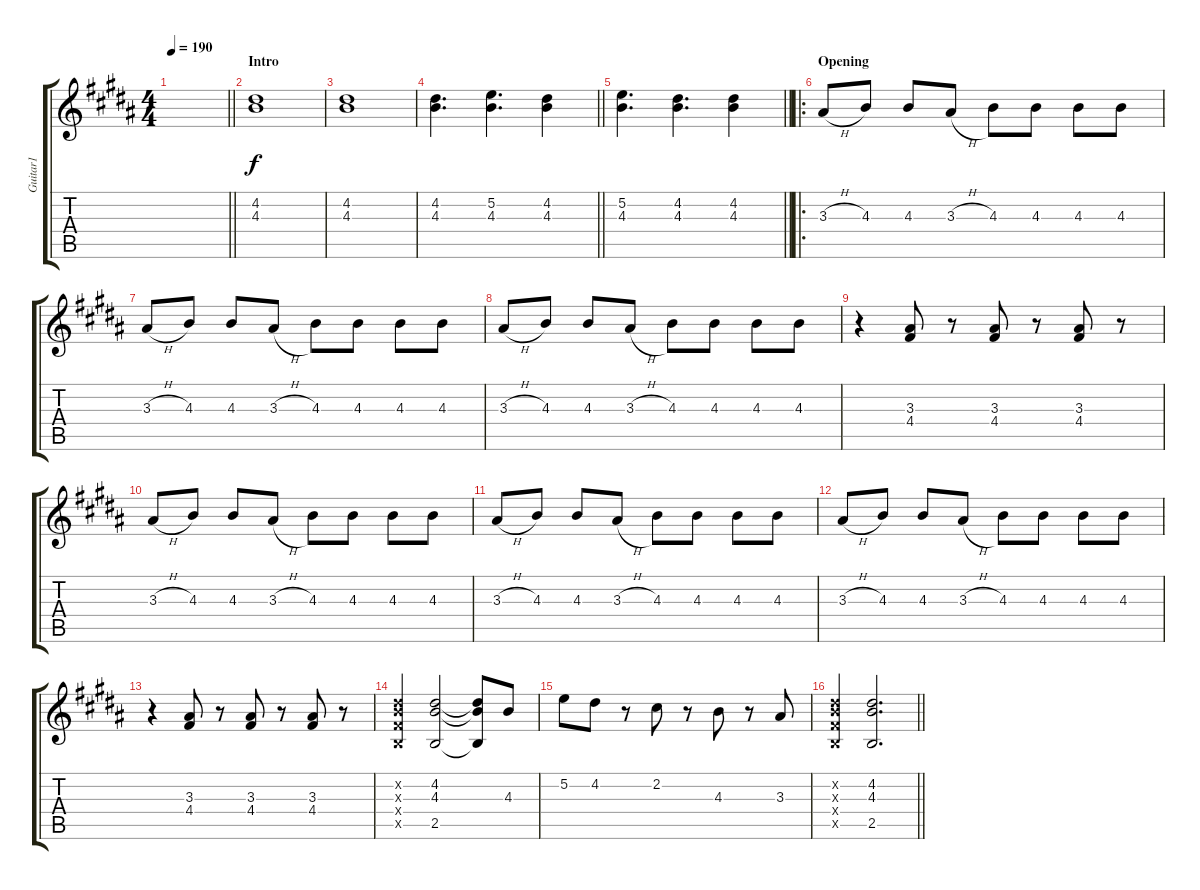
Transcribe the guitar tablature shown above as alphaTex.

\track ("Guitar1" "Guitar1") {instrument overdrivenguitar}
\staff {score tabs}
\tuning (E4 B3 G3 D3 A2 E2) {hide}
\ts (4 4)
\tempo 190
\clef g2
\barLineRight lightlight
\ks b
|
\section ("" "Intro")
(4.2 4.3).1 |
(4.2 4.3).1 |
\barLineRight lightlight
(4.2 4.3).4{d} (5.2 4.3).4{d} (4.2 4.3).4 |
\barLineRight lightlight
(5.2 4.3).4{d} (4.2 4.3).4{d} (4.2 4.3).4 |
\ro
\section ("" "Opening")
3.3{h}.8 4.3.8 4.3.8 3.3{h}.8 4.3.8 4.3.8 4.3.8 4.3.8 |
3.3{h}.8 4.3.8 4.3.8 3.3{h}.8 4.3.8 4.3.8 4.3.8 4.3.8 |
3.3{h}.8 4.3.8 4.3.8 3.3{h}.8 4.3.8 4.3.8 4.3.8 4.3.8 |
r.4 (3.3 4.4).8 r.8 (3.3 4.4).8 r.8 (3.3 4.4).8 r.8 |
3.3{h}.8 4.3.8 4.3.8 3.3{h}.8 4.3.8 4.3.8 4.3.8 4.3.8 |
3.3{h}.8 4.3.8 4.3.8 3.3{h}.8 4.3.8 4.3.8 4.3.8 4.3.8 |
3.3{h}.8 4.3.8 4.3.8 3.3{h}.8 4.3.8 4.3.8 4.3.8 4.3.8 |
r.4 (3.3 4.4).8 r.8 (3.3 4.4).8 r.8 (3.3 4.4).8 r.8 |
(4.2{x} 4.3{x} 4.4{x} 2.5{x}).4 (4.2 4.3 2.5).2 (4.2{t} 4.3{t} 2.5{t}).8 4.3.8 |
5.2.8 4.2.8 r.8 2.2.8 r.8 4.3.8 r.8 3.3.8 |
\barLineRight lightlight
(4.2{x} 4.3{x} 4.4{x} 2.5{x}).4 (4.2 4.3 2.5).2{d}
